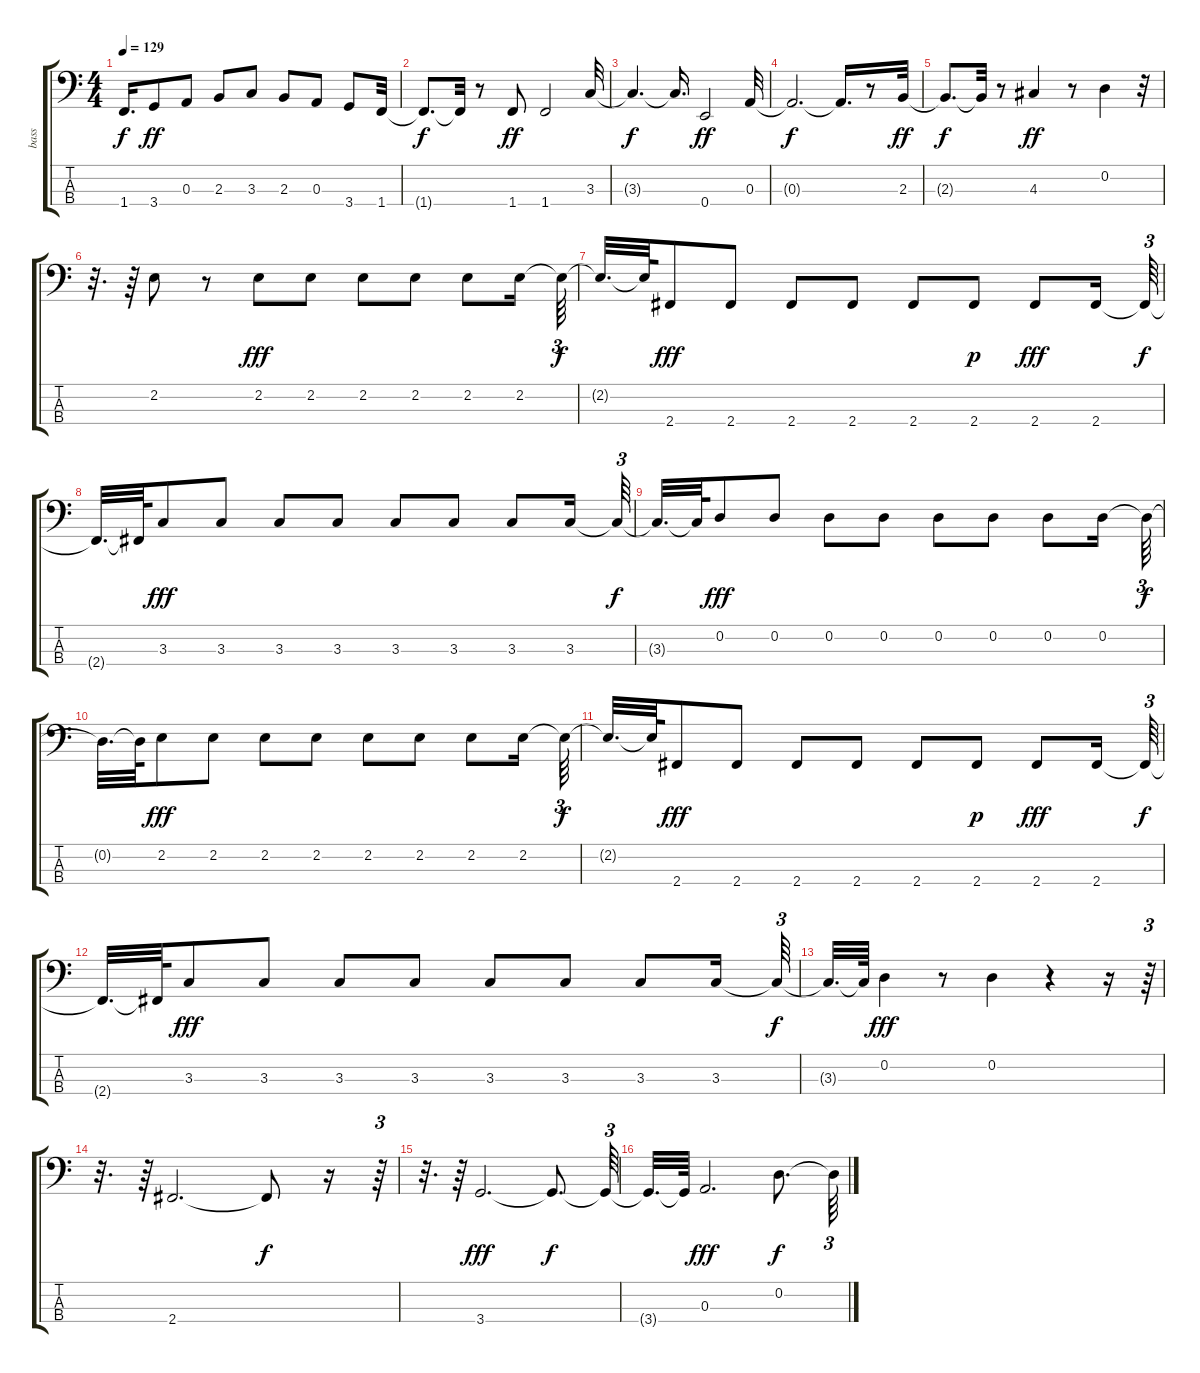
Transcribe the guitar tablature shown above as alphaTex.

\track ("bass" "bass") {instrument electricbasspick}
\staff {score tabs}
\tuning (G2 D2 A1 E1) {hide}
\ts (4 4)
\tempo 129
\clef f4
\ks c
1.4{t}.16{d dy f} 3.4.8{dy ff} 0.3.8 2.3.8 3.3.8 2.3.8 0.3.8 3.4.8 1.4.32 |
1.4{t}.8{d dy f} 1.4{t}.32 r.8 1.4.8{dy ff} 1.4.2 3.3.32 |
3.3{t}.4{d dy f} 3.3{t}.16{d} 0.4.2{dy ff} 0.3.32 |
0.3{t}.2{d dy f} 0.3{t}.16{d} r.8 2.3.32{dy ff} |
2.3{t}.8{d dy f} 2.3{t}.32 r.8 4.3.4{dy ff} r.8 0.2.4 r.32 |
r.32{d} r.64 2.2.8 r.8 2.2.8{dy fff} 2.2.8 2.2.8 2.2.8 2.2.8 2.2.16 2.2{t}.64{tu (3 2) dy f} |
2.2{t}.32{d} 2.2{t}.64 2.4.8{dy fff} 2.4.8 2.4.8 2.4.8 2.4.8 2.4.8{dy p} 2.4.8{dy fff} 2.4.16 2.4{t}.64{tu (3 2) dy f} |
2.4{t}.32{d} 2.4{t}.64 3.3.8{dy fff} 3.3.8 3.3.8 3.3.8 3.3.8 3.3.8 3.3.8 3.3.16 3.3{t}.64{tu (3 2) dy f} |
3.3{t}.32{d} 3.3{t}.64 0.2.8{dy fff} 0.2.8 0.2.8 0.2.8 0.2.8 0.2.8 0.2.8 0.2.16 0.2{t}.64{tu (3 2) dy f} |
0.2{t}.32{d} 0.2{t}.64 2.2.8{dy fff} 2.2.8 2.2.8 2.2.8 2.2.8 2.2.8 2.2.8 2.2.16 2.2{t}.64{tu (3 2) dy f} |
2.2{t}.32{d} 2.2{t}.64 2.4.8{dy fff} 2.4.8 2.4.8 2.4.8 2.4.8 2.4.8{dy p} 2.4.8{dy fff} 2.4.16 2.4{t}.64{tu (3 2) dy f} |
2.4{t}.32{d} 2.4{t}.64 3.3.8{dy fff} 3.3.8 3.3.8 3.3.8 3.3.8 3.3.8 3.3.8 3.3.16 3.3{t}.64{tu (3 2) dy f} |
3.3{t}.32{d} 3.3{t}.64 0.2.4{dy fff} r.8 0.2.4 r.4 r.16 r.64{tu (3 2)} |
r.32{d} r.64 2.4.2{d instrument electricbassfinger} 2.4{t}.8{dy f} r.16 r.64{tu (3 2)} |
r.32{d} r.64 3.4.2{d dy fff} 3.4{t}.8{d dy f} 3.4{t}.64{tu (3 2)} |
3.4{t}.32{d} 3.4{t}.64 0.3.2{d dy fff} 0.2.8{d dy f} 0.2{t}.64{tu (3 2)}
